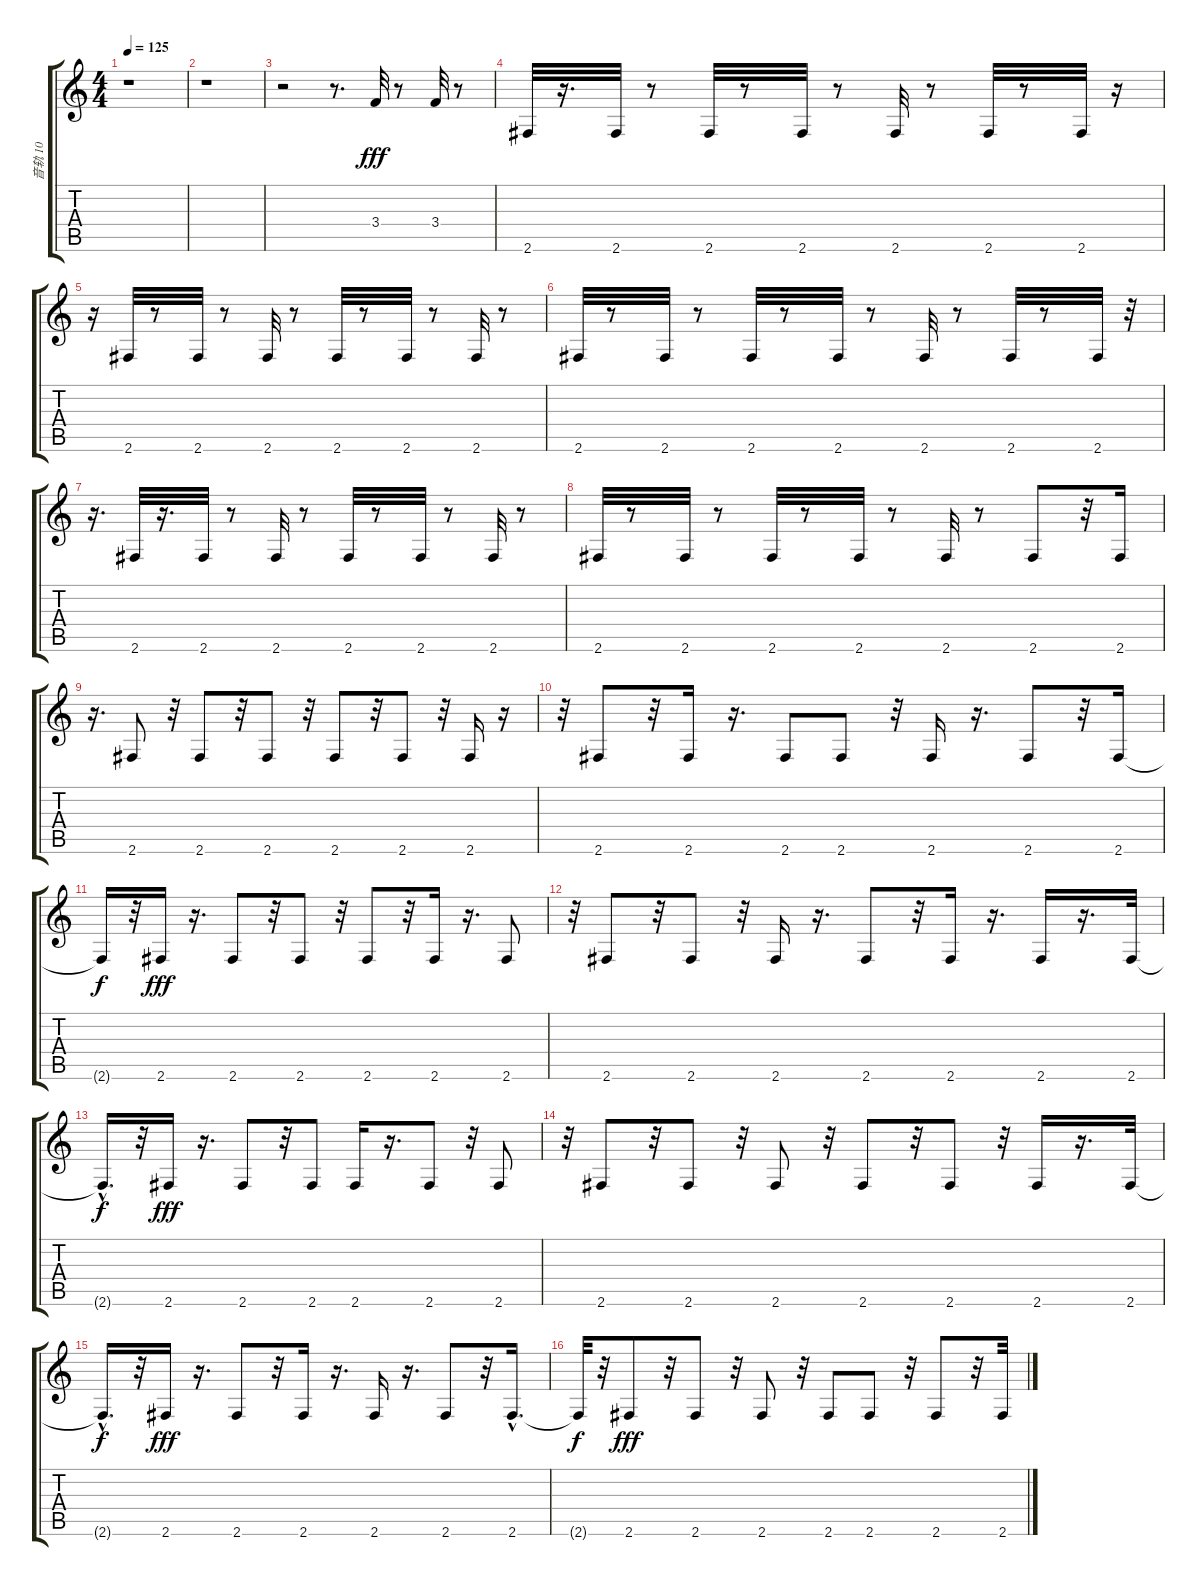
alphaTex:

\track ("音轨 10" "音轨 10") {instrument acousticbass}
\staff {score tabs}
\tuning (E4 B3 G3 D3 A2 E2) {hide}
\ts (4 4)
\tempo 125
\clef g2
\ks c
r.1{dy fff} |
r.1 |
r.2 r.8{d} 3.4.32 r.8 3.4.32 r.8 |
2.6.32 r.16{d} 2.6.32 r.8 2.6.32 r.8 2.6.32 r.8 2.6.32 r.8 2.6.32 r.8 2.6.32 r.16 |
r.16 2.6.32 r.8 2.6.32 r.8 2.6.32 r.8 2.6.32 r.8 2.6.32 r.8 2.6.32 r.8 |
2.6.32 r.8 2.6.32 r.8 2.6.32 r.8 2.6.32 r.8 2.6.32 r.8 2.6.32 r.8 2.6.32 r.32 |
r.16{d} 2.6.32 r.16{d} 2.6.32 r.8 2.6.32 r.8 2.6.32 r.8 2.6.32 r.8 2.6.32 r.8 |
2.6.32 r.8 2.6.32 r.8 2.6.32 r.8 2.6.32 r.8 2.6.32 r.8 2.6.8 r.32 2.6.16 |
r.16{d} 2.6.8 r.32 2.6.8 r.32 2.6.8 r.32 2.6.8 r.32 2.6.8 r.32 2.6.16 r.16 |
r.32 2.6.8 r.32 2.6.16 r.16{d} 2.6.8 2.6.8 r.32 2.6.16 r.16{d} 2.6.8 r.32 2.6.16 |
2.6{t}.16{dy f} r.32 2.6.16{dy fff} r.16{d} 2.6.8 r.32 2.6.8 r.32 2.6.8 r.32 2.6.16 r.16{d} 2.6.8 |
r.32 2.6.8 r.32 2.6.8 r.32 2.6.16 r.16{d} 2.6.8 r.32 2.6.16 r.16{d} 2.6.16 r.16{d} 2.6.32 |
2.6{hac t}.16{d dy f} r.32 2.6.16{dy fff} r.16{d} 2.6.8 r.32 2.6.8 2.6.16 r.16{d} 2.6.8 r.32 2.6.8 |
r.32 2.6.8 r.32 2.6.8 r.32 2.6.8 r.32 2.6.8 r.32 2.6.8 r.32 2.6.16 r.16{d} 2.6.32 |
2.6{hac t}.16{d dy f} r.32 2.6.16{dy fff} r.16{d} 2.6.8 r.32 2.6.16 r.16{d} 2.6.16 r.16{d} 2.6.8 r.32 2.6{hac}.16{d} |
2.6{t}.32{dy f} r.32 2.6.8{dy fff} r.32 2.6.8 r.32 2.6.8 r.32 2.6.8 2.6.8 r.32 2.6.8 r.32 2.6.32
